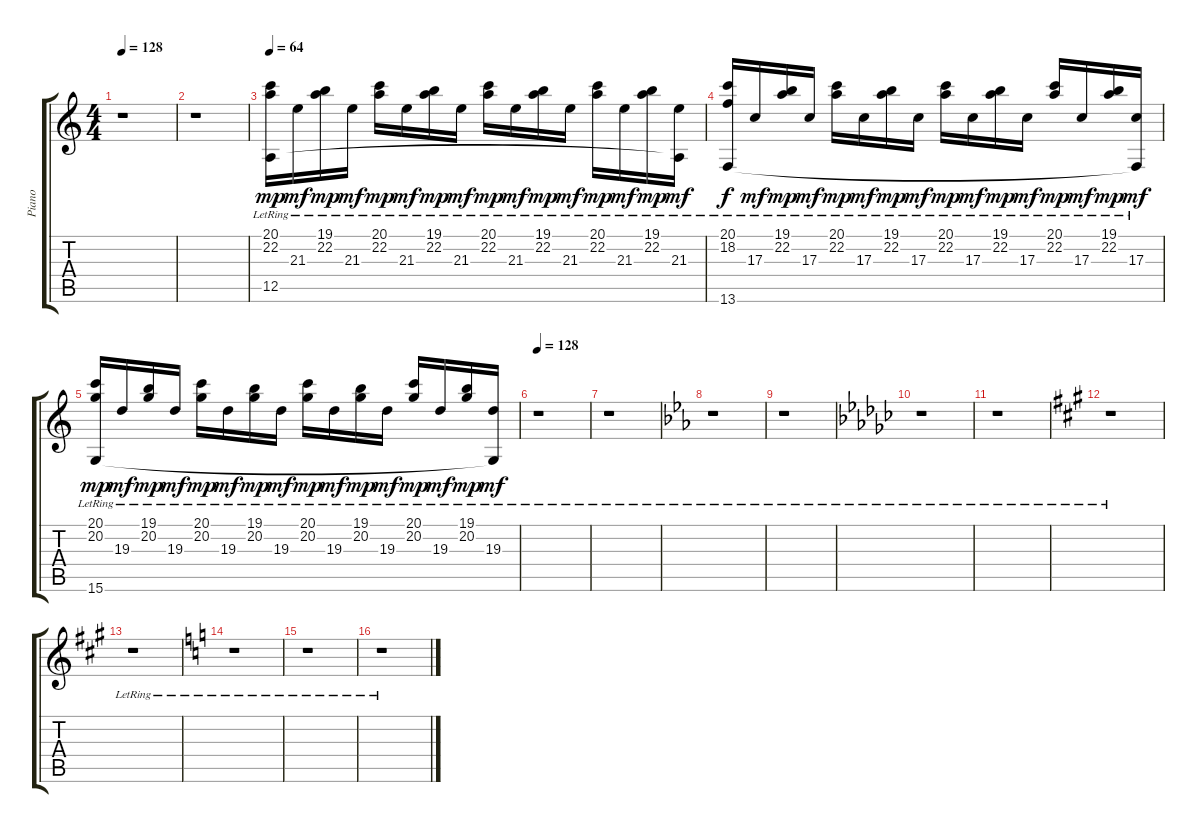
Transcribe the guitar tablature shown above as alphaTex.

\track ("Piano" "Piano") {instrument brightacousticpiano}
\staff {score tabs}
\tuning (E4 B3 G3 D3 A2 E2) {hide}
\ts (4 4)
\tempo 128
\clef g2
\ks c
r.1{dy mp} |
r.1 |
\tempo 64
(20.1{lr} 22.2{lr} 12.5{lr}).16 21.3{lr}.16{dy mf} (19.1{lr} 22.2{lr}).16{dy mp} 21.3{lr}.16{dy mf} (20.1{lr} 22.2{lr}).16{dy mp} 21.3{lr}.16{dy mf} (19.1{lr} 22.2{lr}).16{dy mp} 21.3{lr}.16{dy mf} (20.1{lr} 22.2{lr}).16{dy mp} 21.3{lr}.16{dy mf} (19.1{lr} 22.2{lr}).16{dy mp} 21.3{lr}.16{dy mf} (20.1{lr} 22.2{lr}).16{dy mp} 21.3{lr}.16{dy mf} (19.1{lr} 22.2{lr}).16{dy mp} (21.3{lr} 12.5{t}).16{dy mf} |
(20.1{lr} 18.2 13.6{lr}).16{dy f} 17.3{lr}.16{dy mf} (19.1{lr} 22.2{lr}).16{dy mp} 17.3{lr}.16{dy mf} (20.1{lr} 22.2{lr}).16{dy mp} 17.3{lr}.16{dy mf} (19.1{lr} 22.2{lr}).16{dy mp} 17.3{lr}.16{dy mf} (20.1{lr} 22.2{lr}).16{dy mp} 17.3{lr}.16{dy mf} (19.1{lr} 22.2{lr}).16{dy mp} 17.3{lr}.16{dy mf} (20.1{lr} 22.2{lr}).16{dy mp} 17.3{lr}.16{dy mf} (19.1{lr} 22.2{lr}).16{dy mp} (17.3{lr} 13.6{t}).16{dy mf} |
(20.1{lr} 20.2{lr} 15.6{lr}).16{dy mp} 19.3{lr}.16{dy mf} (19.1{lr} 20.2{lr}).16{dy mp} 19.3{lr}.16{dy mf} (20.1{lr} 20.2{lr}).16{dy mp} 19.3{lr}.16{dy mf} (19.1{lr} 20.2{lr}).16{dy mp} 19.3{lr}.16{dy mf} (20.1{lr} 20.2{lr}).16{dy mp} 19.3{lr}.16{dy mf} (19.1{lr} 20.2{lr}).16{dy mp} 19.3{lr}.16{dy mf} (20.1{lr} 20.2{lr}).16{dy mp} 19.3{lr}.16{dy mf} (19.1{lr} 20.2{lr}).16{dy mp} (19.3{lr} 15.6{t}).16{dy mf} |
\tempo 128
r.1 |
r.1 |
\ks cminor
r.1 |
r.1 |
\ks ebminor
r.1 |
r.1 |
\ks f#minor
r.1 |
r.1 |
\ks aminor
r.1 |
r.1 |
r.1
